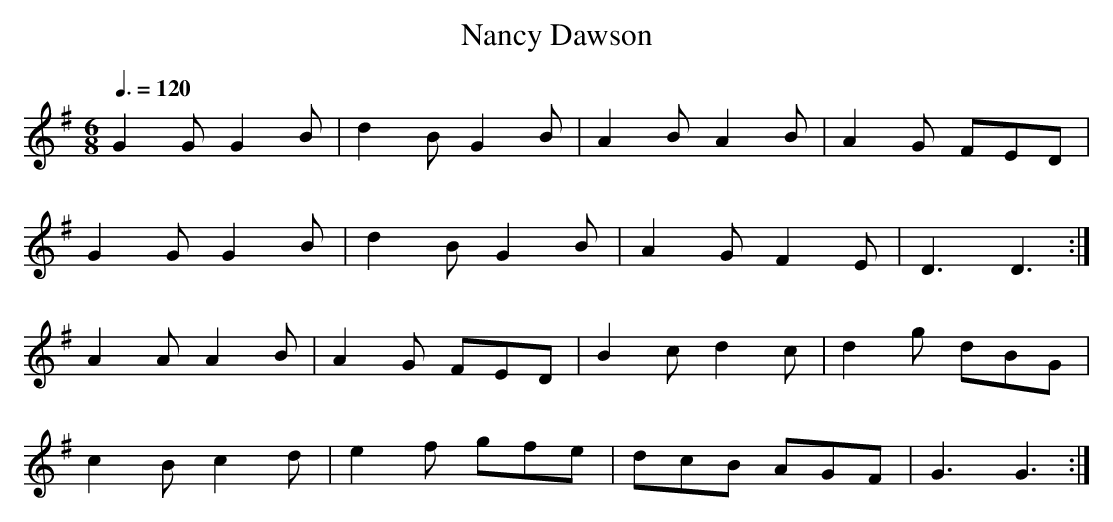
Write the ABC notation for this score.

X:1
T:Nancy Dawson
M:6/8
L:1/8
Q:3/8=120
K:G major
G2G G2B|d2B G2B|A2B A2B|A2G FED|
G2G G2B|d2B G2B|A2G F2E|D3  D3:|
A2A A2B|A2G FED|B2c d2c|d2g dBG|
c2B c2d|e2f gfe|dcB AGF|G3  G3:|
